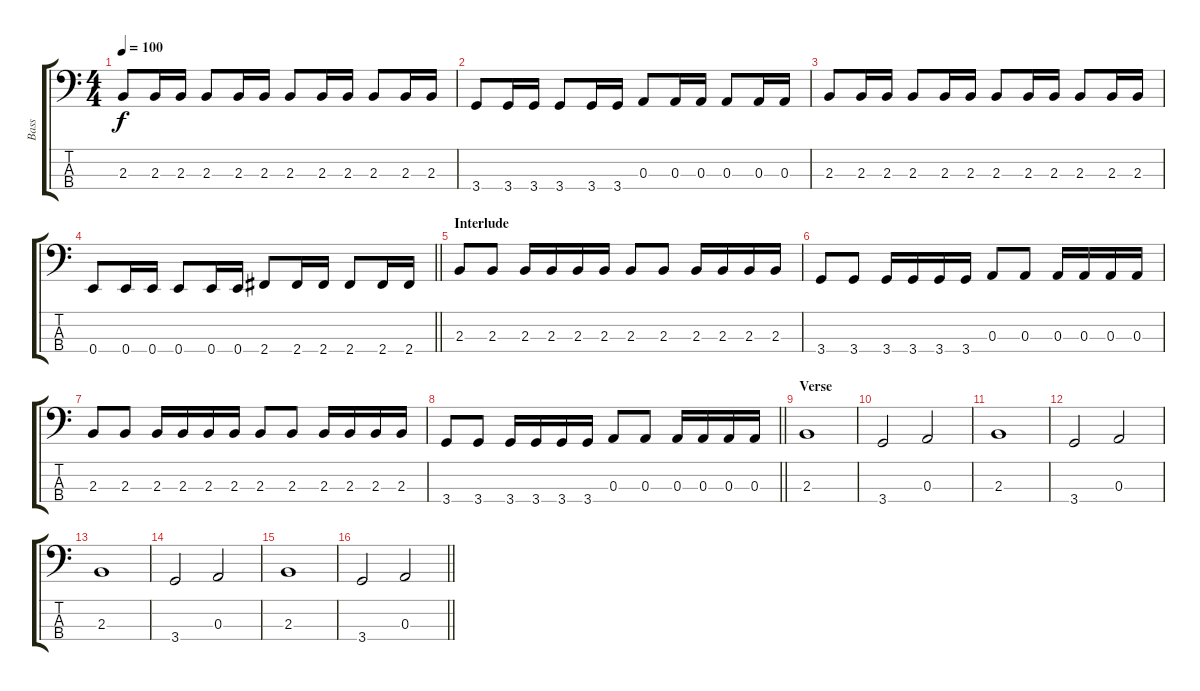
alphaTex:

\track ("Bass" "Bass") {instrument electricbassfinger}
\staff {score tabs}
\tuning (G2 D2 A1 E1) {hide}
\ts (4 4)
\tempo 100
\clef f4
\ks c
2.3.8{dy f} 2.3.16 2.3.16 2.3.8 2.3.16 2.3.16 2.3.8 2.3.16 2.3.16 2.3.8 2.3.16 2.3.16 |
3.4.8 3.4.16 3.4.16 3.4.8 3.4.16 3.4.16 0.3.8 0.3.16 0.3.16 0.3.8 0.3.16 0.3.16 |
2.3.8 2.3.16 2.3.16 2.3.8 2.3.16 2.3.16 2.3.8 2.3.16 2.3.16 2.3.8 2.3.16 2.3.16 |
\barLineRight lightlight
0.4.8 0.4.16 0.4.16 0.4.8 0.4.16 0.4.16 2.4.8 2.4.16 2.4.16 2.4.8 2.4.16 2.4.16 |
\section ("" "Interlude")
2.3.8 2.3.8 2.3.16 2.3.16 2.3.16 2.3.16 2.3.8 2.3.8 2.3.16 2.3.16 2.3.16 2.3.16 |
3.4.8 3.4.8 3.4.16 3.4.16 3.4.16 3.4.16 0.3.8 0.3.8 0.3.16 0.3.16 0.3.16 0.3.16 |
2.3.8 2.3.8 2.3.16 2.3.16 2.3.16 2.3.16 2.3.8 2.3.8 2.3.16 2.3.16 2.3.16 2.3.16 |
\barLineRight lightlight
3.4.8 3.4.8 3.4.16 3.4.16 3.4.16 3.4.16 0.3.8 0.3.8 0.3.16 0.3.16 0.3.16 0.3.16 |
\section ("" "Verse")
2.3.1 |
3.4.2 0.3.2 |
2.3.1 |
3.4.2 0.3.2 |
2.3.1 |
3.4.2 0.3.2 |
2.3.1 |
\barLineRight lightlight
3.4.2 0.3.2
